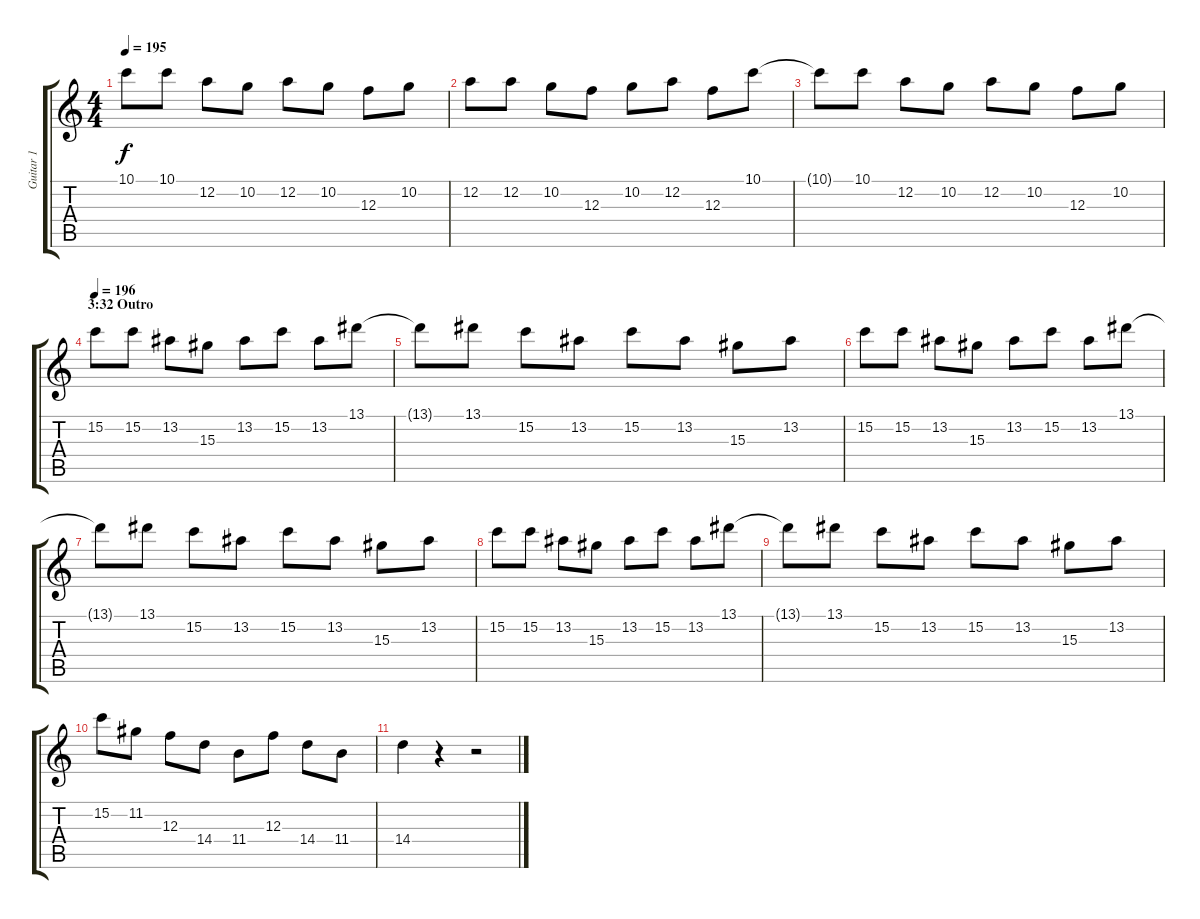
\track ("Guitar 1" "Guitar 1") {instrument distortionguitar}
\staff {score tabs}
\tuning (D4 A3 F3 C3 G2 D2) {hide}
\ts (4 4)
\tempo 195
\clef g2
\ks c
10.1{t}.8{dy f} 10.1.8 12.2.8 10.2.8 12.2.8 10.2.8 12.3.8 10.2.8 |
12.2.8 12.2.8 10.2.8 12.3.8 10.2.8 12.2.8 12.3.8 10.1.8 |
10.1{t}.8 10.1.8 12.2.8 10.2.8 12.2.8 10.2.8 12.3.8 10.2.8 |
\section ("" "3:32 Outro")
\tempo 196
15.2.8 15.2.8 13.2.8 15.3.8 13.2.8 15.2.8 13.2.8 13.1.8 |
13.1{t}.8 13.1.8 15.2.8 13.2.8 15.2.8 13.2.8 15.3.8 13.2.8 |
15.2.8 15.2.8 13.2.8 15.3.8 13.2.8 15.2.8 13.2.8 13.1.8 |
13.1{t}.8 13.1.8 15.2.8 13.2.8 15.2.8 13.2.8 15.3.8 13.2.8 |
15.2.8 15.2.8 13.2.8 15.3.8 13.2.8 15.2.8 13.2.8 13.1.8 |
13.1{t}.8 13.1.8 15.2.8 13.2.8 15.2.8 13.2.8 15.3.8 13.2.8 |
15.2.8 11.2.8 12.3.8 14.4.8 11.4.8 12.3.8 14.4.8 11.4.8 |
14.4.4{volume 8} r.4 r.2
